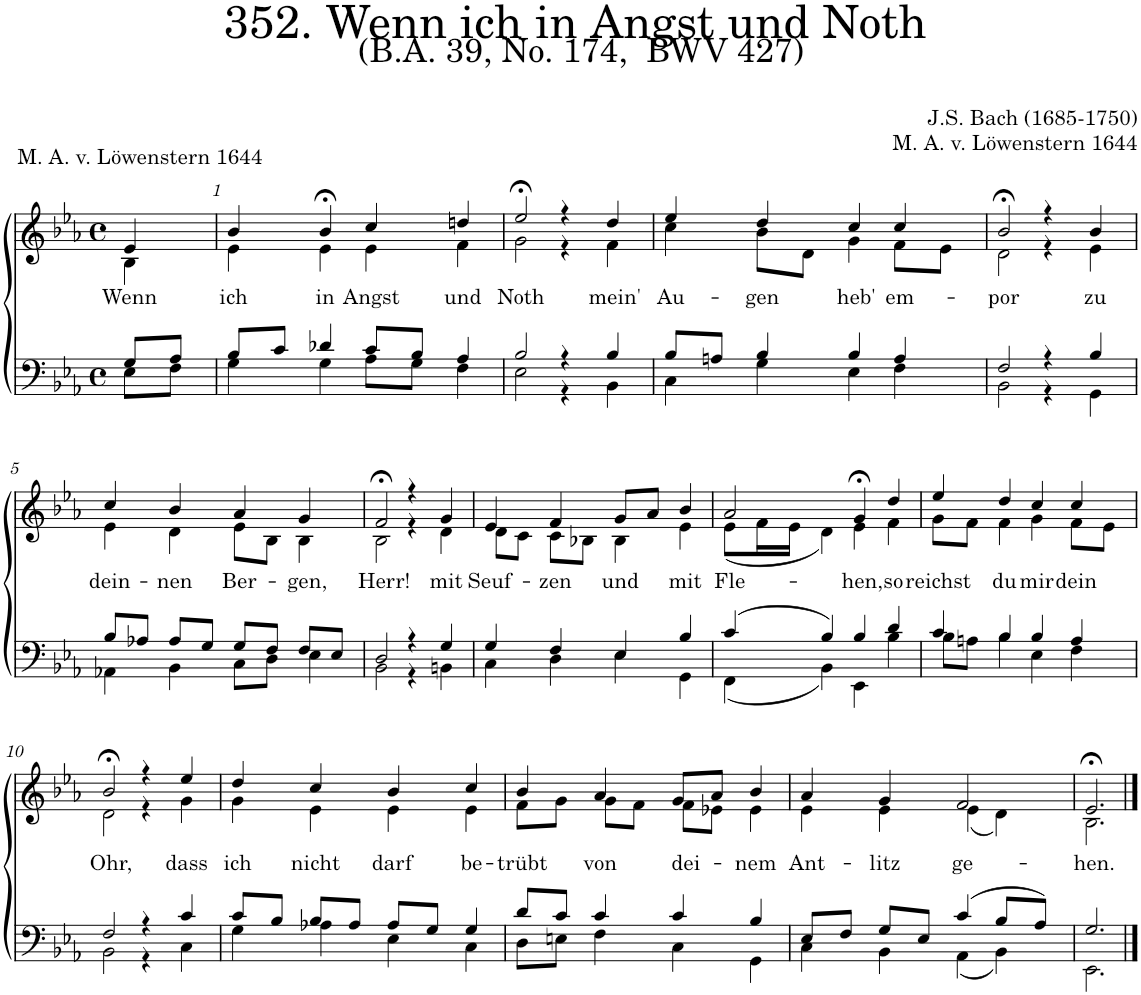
**kern	**kern	**text
*part2	*part1	*part1
*staff2	*staff1	*staff1
*I"Tenor/Bass	*I"Soprano/Alto	*
*clefF4	*clefG2	*
*k[b-e-a-]	*k[b-e-a-]	*
*M4/4	*M4/4	*
*met(c)	*met(c)	*
=	=	=
*^	*	*
!	!	!	!LO:LY:b
*	*	*^	*
8G/L	8E-\L	4e-/	4B-\	Wenn
8A-/J	8F\J	.	.	.
=1	=1	=1	=1	=1
!	!	!	!	!LO:LY:b
8B-/L	4G\	4b-/	4e-\	ich
8c/J	.	.	.	.
!	!	!	!	!LO:LY:b
4d-X/	4G\	4b-;</	4e-\	in
!	!	!	!	!LO:LY:b
8c/L	8A-\L	4cc/	4e-\	Angst
8B-/J	8G\J	.	.	.
!	!	!	!	!LO:LY:b
4A-/	4F\	4ddn/	4f\	und
=2	=2	=2	=2	=2
!	!	!	!	!LO:LY:b
2B-/	2E-\	2ee-;</	2g\	Noth
4r	4r	4r	4r	.
!	!	!	!	!LO:LY:b
4B-/	4BB-\	4dd/	4f\	mein'
=3	=3	=3	=3	=3
!	!	!	!	!LO:LY:b
8B-/L	4C\	4ee-/	4cc\	Au-
8An/J	.	.	.	.
!	!	!	!	!LO:LY:b
4B-/	4G\	4dd/	8b-\L	-gen
.	.	.	8d\J	.
!	!	!	!	!LO:LY:b
4B-/	4E-\	4cc/	4g\	heb'
!	!	!	!	!LO:LY:b
4A/	4F\	4cc/	8f\L	em-
.	.	.	8e-\J	.
=4	=4	=4	=4	=4
!	!	!	!	!LO:LY:b
2F/	2BB-\	2b-;</	2d\	-por
4r	4r	4r	4r	.
!	!	!	!	!LO:LY:b
4B-/	4GG\	4b-/	4e-\	zu
!!LO:LB:g=z	!!
=5	=5	=5	=5	=5
!	!	!	!	!LO:LY:b
8B-/L	4AA-X\	4cc/	4e-\	dein-
8A-X/J	.	.	.	.
!	!	!	!	!LO:LY:b
8A-/L	4BB-\	4b-/	4d\	-nen
8G/J	.	.	.	.
!	!	!	!	!LO:LY:b
8G/L	8C\L	4a-/	8e-\L	Ber-
8F/J	8D\J	.	8B-\J	.
!	!	!	!	!LO:LY:b
8F/L	4E-\	4g/	4B-\	-gen,
8E-/J	.	.	.	.
=6	=6	=6	=6	=6
!	!	!	!	!LO:LY:b
2D/	2BB-\	2f;</	2B-\	Herr!
4r	4r	4r	4r	.
!	!	!	!	!LO:LY:b
4G/	4BBn\	4g/	4d\	mit
=7	=7	=7	=7	=7
!	!	!	!	!LO:LY:b
4G/	4C\	4e-/	8d\L	Seuf-
.	.	.	8c\J	.
!	!	!	!	!LO:LY:b
4F/	4D\	4f/	8c\L	-zen
.	.	.	8B-X\J	.
!	!	!	!	!LO:LY:b
4E-/	4E-\	8g/L	4B-\	und
.	.	8a-/J	.	.
!	!	!	!	!LO:LY:b
4B-/	4GG\	4b-/	4e-\	mit
=8	=8	=8	=8	=8
!	!	!	!	!LO:LY:b
(4c/	(4FF\	2a-/	(8e-\L	Fle-
.	.	.	16f\L	.
.	.	.	16e-\JJ	.
4B-/)	4BB-\)	.	4d\)	.
!	!	!	!	!LO:LY:b
4B-/	4EE-\	4g;<,/	4e-\	-hen,
!	!	!	!	!LO:LY:b
4d/	4B-\	4dd/	4f\	so
=9	=9	=9	=9	=9
!	!	!	!	!LO:LY:b
4c/	8B-\L	4ee-/	8g\L	reichst
.	8An\J	.	8f\J	.
!	!	!	!	!LO:LY:b
4B-/	4B-\	4dd/	4f\	du
!	!	!	!	!LO:LY:b
4B-/	4E-\	4cc/	4g\	mir
!	!	!	!	!LO:LY:b
4A/	4F\	4cc/	8f\L	dein
.	.	.	8e-\J	.
!!LO:LB:g=z	!!
=10	=10	=10	=10	=10
!	!	!	!	!LO:LY:b
2F/	2BB-\	2b-;</	2d\	Ohr,
4r	4r	4r	4r	.
!	!	!	!	!LO:LY:b
4c/	4C\	4ee-/	4g\	dass
=11	=11	=11	=11	=11
!	!	!	!	!LO:LY:b
8c/L	4G\	4dd/	4g\	ich
8B-/J	.	.	.	.
!	!	!	!	!LO:LY:b
8B-/L	4A-X\	4cc/	4e-\	nicht
8A-/J	.	.	.	.
!	!	!	!	!LO:LY:b
8A-/L	4E-\	4b-/	4e-\	darf
8G/J	.	.	.	.
!	!	!	!	!LO:LY:b
4G/	4C\	4cc/	4e-\	be-
=12	=12	=12	=12	=12
!	!	!	!	!LO:LY:b
8d/L	8D\L	4b-/	8f\L	-trübt
8c/J	8En\J	.	8g\J	.
!	!	!	!	!LO:LY:b
4c/	4F\	4a-/	8g\L	von
.	.	.	8f\J	.
!	!	!	!	!LO:LY:b
4c/	4C\	8g/L	8f\L	dei-
.	.	8a-/J	8e-X\J	.
!	!	!	!	!LO:LY:b
4B-/	4GG\	4b-/	4e-\	-nem
=13	=13	=13	=13	=13
!	!	!	!	!LO:LY:b
8E-/L	4C\	4a-/	4e-\	Ant-
8F/J	.	.	.	.
!	!	!	!	!LO:LY:b
8G/L	4BB-\	4g/	4e-\	-litz
8E-/J	.	.	.	.
!	!	!	!	!LO:LY:b
(4c/	(4AA-\	2f/	(4e-\	ge-
8B-/L	4BB-\)	.	4d\)	.
8A-/J)	.	.	.	.
=14	=14	=14	=14	=14
!	!	!	!	!LO:LY:b
2.G/	2.EE-\	2.e-;</	2.B-\	-hen.
*v	*v	*	*	*
*	*v	*v	*
==	==	==
*-	*-	*-
